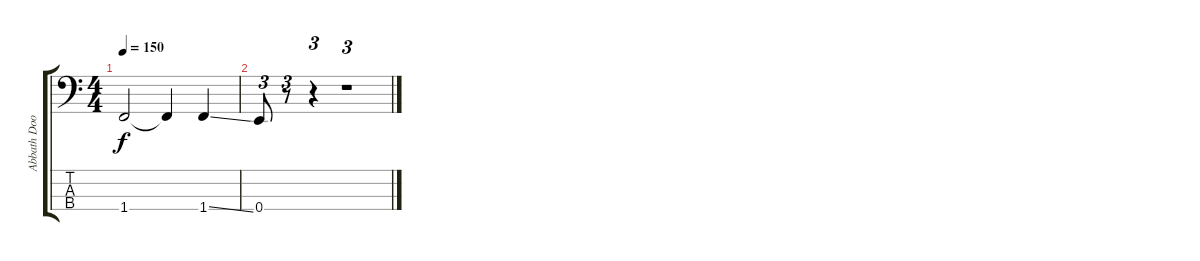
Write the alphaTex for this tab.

\track ("Abbath Doom Occulta (Bass)" "Abbath Doo") {instrument electricbasspick}
\staff {score tabs}
\tuning (G2 D2 A1 E1) {hide}
\ts (4 4)
\tempo 150
\clef f4
\ks c
1.4.2{dy f} 1.4{t}.4 1.4{ss}.4 |
0.4.8{tu (3 2)} r.8{tu (3 2)} r.4{tu (3 2)} r.1{tu (3 2)}
